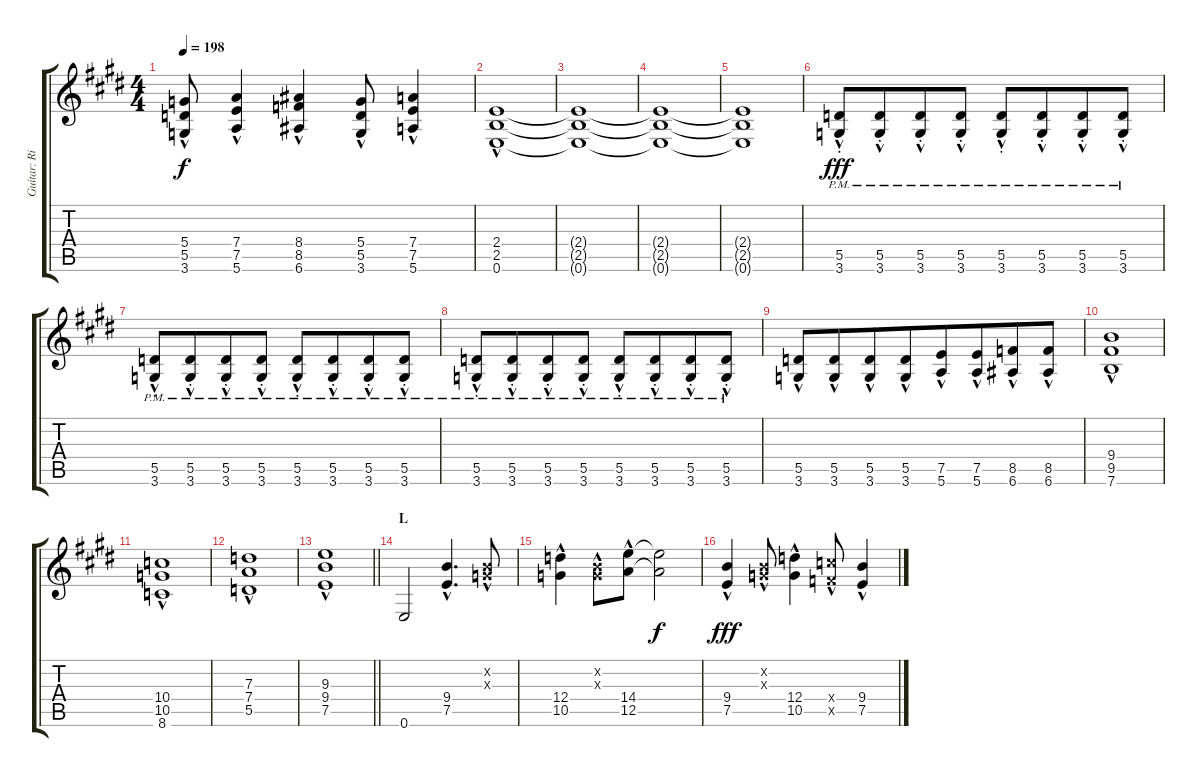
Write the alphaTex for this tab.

\track ("Guitar: Rik" "Guitar: Ri") {instrument overdrivenguitar}
\staff {score tabs}
\tuning (E4 B3 G3 D3 A2 E2) {hide}
\ts (4 4)
\tempo 198
\clef g2
\ks e
(5.4{hac} 5.5{hac} 3.6{hac}).8{dy f volume 13} (7.4{hac} 7.5{hac} 5.6{hac}).4 (8.4{hac} 8.5{hac} 6.6{hac}).4 (5.4{hac} 5.5{hac} 3.6{hac}).8 (7.4{hac} 7.5{hac} 5.6{hac}).4 |
(2.4{hac} 2.5{hac} 0.6{hac}).1{volume 0} |
(2.4{t} 2.5{t} 0.6{t}).1 |
(2.4{t} 2.5{t} 0.6{t}).1 |
(2.4{t} 2.5{t} 0.6{t}).1 |
(5.5{hac} 3.6{hac pm st}).8{dy fff volume 13} (5.5{hac pm st} 3.6{hac pm st}).8{beam merge} (5.5{hac pm st} 3.6{hac pm st}).8 (5.5{hac pm st} 3.6{hac pm st}).8 (5.5{hac} 3.6{hac pm st}).8 (5.5{hac pm st} 3.6{hac pm st}).8{beam merge} (5.5{hac pm st} 3.6{hac pm st}).8 (5.5{hac pm st} 3.6{hac pm st}).8 |
(5.5{hac} 3.6{hac pm st}).8 (5.5{hac pm st} 3.6{hac pm st}).8{beam merge} (5.5{hac pm st} 3.6{hac pm st}).8 (5.5{hac pm st} 3.6{hac pm st}).8 (5.5{hac} 3.6{hac pm st}).8 (5.5{hac pm st} 3.6{hac pm st}).8{beam merge} (5.5{hac pm st} 3.6{hac pm st}).8 (5.5{hac pm st} 3.6{hac pm st}).8 |
(5.5{hac} 3.6{hac pm st}).8 (5.5{hac pm st} 3.6{hac pm st}).8{beam merge} (5.5{hac pm st} 3.6{hac pm st}).8 (5.5{hac pm st} 3.6{hac pm st}).8 (5.5{hac} 3.6{hac pm st}).8 (5.5{hac pm st} 3.6{hac pm st}).8{beam merge} (5.5{hac pm st} 3.6{hac pm st}).8 (5.5{hac pm st} 3.6{hac pm st}).8 |
(5.5{hac} 3.6{hac}).8 (5.5{hac} 3.6{hac}).8{beam merge} (5.5{hac} 3.6{hac}).8 (5.5{hac} 3.6{hac}).8{beam merge} (7.5{hac} 5.6{hac}).8 (7.5{hac} 5.6{hac}).8{beam merge} (8.5{hac} 6.6{hac}).8 (8.5{hac} 6.6{hac}).8 |
(9.4{hac} 9.5{hac} 7.6{hac}).1 |
(10.4{hac} 10.5{hac} 8.6{hac}).1 |
(7.3{hac} 7.4{hac} 5.5{hac}).1 |
\barLineRight lightlight
(9.3{hac} 9.4{hac} 7.5{hac}).1 |
\section ("" "L")
0.6.2 (9.4{hac} 7.5{hac}).4{d} (0.2{hac x} 0.3{hac x}).8 |
(12.4{hac} 10.5{hac}).4 (0.2{hac x} 0.3{hac x}).8 (14.4{hac} 12.5{hac}).8 (14.4{t} 12.5{t}).2{dy f} |
(9.4{hac} 7.5{hac}).4{dy fff} (0.2{hac x} 0.3{hac x}).8 (12.4{hac} 10.5{hac}).4 (10.4{hac x} 8.5{hac x}).8 (9.4{hac} 7.5{hac}).4
